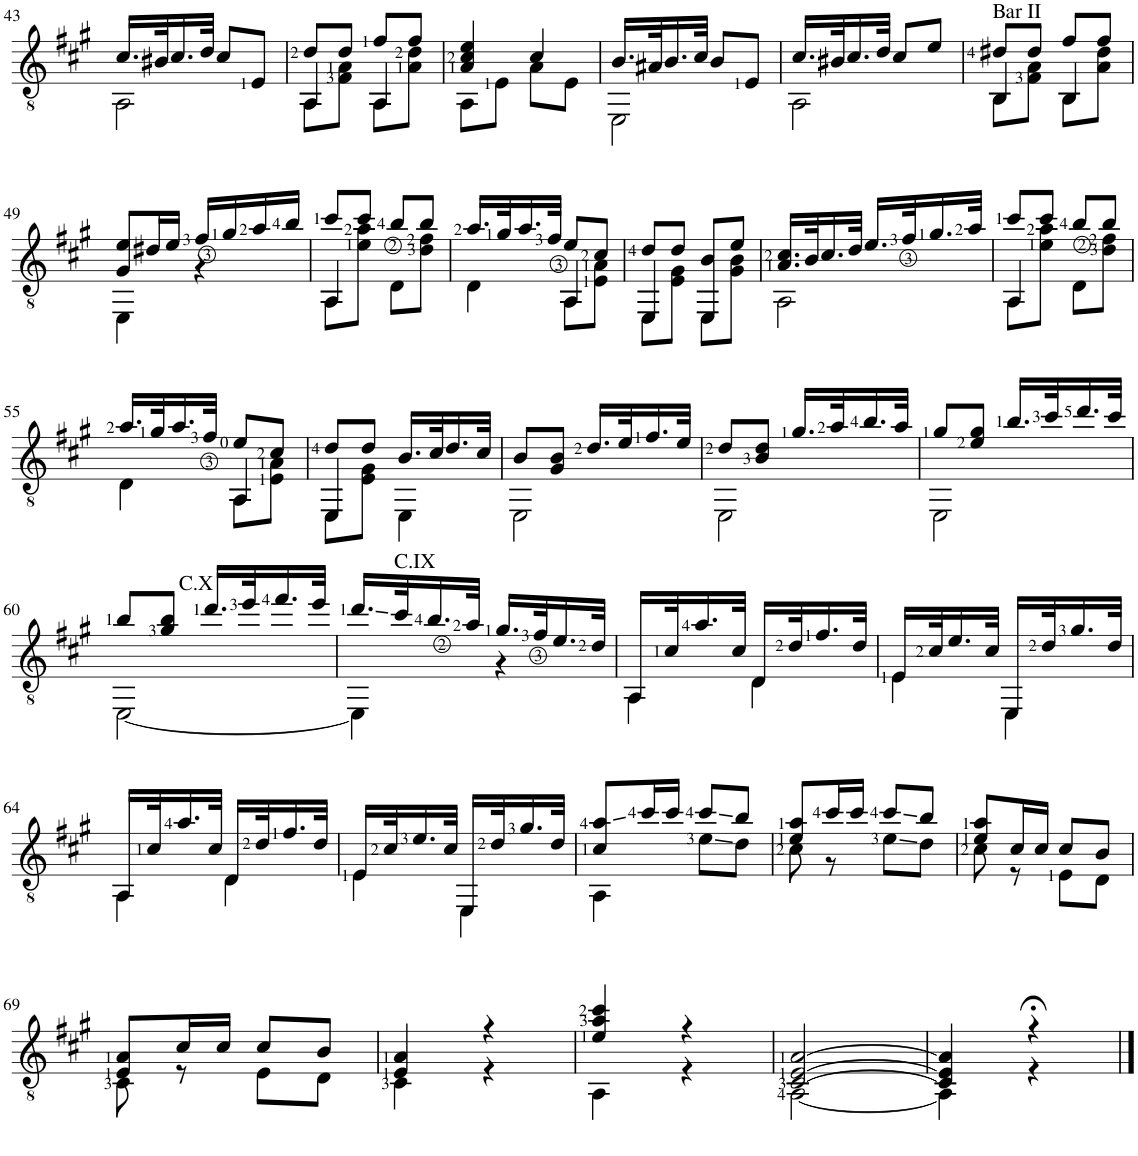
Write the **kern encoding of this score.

**kern
*part1
*staff1
*I"Guitar
*I'Guit.
!!LO:PB:g=z
*clefGv2
*k[f#c#g#]
*M2/4
=43
*^
16.c#/LL	2AA\
32B#X/K	.
16.c#/	.
32d/JJk	.
8c#/L	.
8E/J	.
=44	=44
*	*^
8d/L	8AA\L	4AA/
8d/J	8F#\ 8A\J	.
8f#/L	8AA\L	4AA/
8f#/J	8A\ 8d\J	.
*	*v	*v
=45	=45
4A/ 4c#/ 4e/	8AA\L
.	8E\J
4c#/	8A\L
.	8E\J
=46	=46
16.B/LL	2EE\
32A#X/K	.
16.B/	.
32c#/JJk	.
8B/L	.
8E/J	.
=47	=47
16.c#/LL	2AA\
32B#X/K	.
16.c#/	.
32d/JJk	.
8c#/L	.
8e/J	.
=48	=48
*	*^
!LO:TX:a:t=Bar II	!	!
8d#X/L	8BB\L	4BB/
8d#/J	8F#\ 8A\J	.
8f#/L	8BB\L	4BB/
8f#/J	8A\ 8d#\J	.
*	*v	*v
!!LO:LB:g=z
=49	=49
8G#/ 8e/L	4EE\
16d#X/L	.
16e/JJ	.
16f#/LL	4r
16g#/	.
16a/	.
16b/JJ	.
=50	=50
*	*^
8cc#/L	8AA\L	4AA/
8cc#/J	8e\ 8a\J	.
8b/L	8D\L	4ryy
8b/J	8d\ 8f#\J	.
=51	=51	=51
16.a/LL	4D\	4ryy
32g#/K	.	.
16.a/	.	.
32f#/JJk	.	.
8e/L	8AA\L	4AA/
8c#/J	8E\ 8A\J	.
=52	=52	=52
8d/L	8EE\L	4EE/
8d/J	8E\ 8G#\J	.
8B/L	8EE\L	4EE/
8e/J	8G#\ 8B\J	.
*	*v	*v
=53	=53
16.A/ 16.c#/LL	2AA\
32B/K	.
16.c#/	.
32d/JJk	.
16.e/LL	.
32f#/K	.
16.g#/	.
32a/JJk	.
=54	=54
*	*^
8cc#/L	8AA\L	4AA/
8cc#/J	8e\ 8a\J	.
8b/L	8D\L	4ryy
8b/J	8d\ 8f#\J	.
!!LO:LB:g=z	!!	!!
=55	=55	=55
16.a/LL	4D\	4ryy
32g#/K	.	.
16.a/	.	.
32f#/JJk	.	.
8e/L	8AA\L	4AA/
8c#/J	8E\ 8A\J	.
=56	=56	=56
8d/L	8EE\L	4EE/
8d/J	8E\ 8G#\J	.
16.B/LL	4EE\	4ryy
32c#/K	.	.
16.d/	.	.
32c#/JJk	.	.
*	*v	*v
=57	=57
8B/L	2EE\
8G#/ 8B/J	.
16.d/LL	.
32e/K	.
16.f#/	.
32e/JJk	.
=58	=58
8d/L	2EE\
8B/ 8d/J	.
16.g#/LL	.
32a/K	.
16.b/	.
32a/JJk	.
=59	=59
8g#/L	2EE\
8e/ 8g#/J	.
16.b/LL	.
32cc#/K	.
16.dd/	.
32cc#/JJk	.
!!LO:LB:g=z	!!
=60	=60
8b/L	[2EE\
8g#/ 8b/J	.
!LO:TX:a:t=C.X	!
16.dd/LL	.
32ee/K	.
16.ff#/	.
32ee/JJk	.
=61	=61
16.dd/LL	4EE\]
!LO:TX:a:t=C.IX	!
32cc#/K	.
16.b/	.
32a/JJk	.
16.g#/LL	4r
32f#/K	.
16.e/	.
32d/JJk	.
=62	=62
16.AA/LL	4AA\
32c#/K	.
16.a/	.
32c#/JJk	.
16.D/LL	4D\
32d/K	.
16.f#/	.
32d/JJk	.
=63	=63
16.E/LL	4E\
32c#/K	.
16.e/	.
32c#/JJk	.
16.EE/LL	4EE\
32d/K	.
16.g#/	.
32d/JJk	.
!!LO:LB:g=z	!!
=64	=64
16.AA/LL	4AA\
32c#/K	.
16.a/	.
32c#/JJk	.
16.D/LL	4D\
32d/K	.
16.f#/	.
32d/JJk	.
=65	=65
16.E/LL	4E\
32c#/K	.
16.e/	.
32c#/JJk	.
16.EE/LL	4EE\
32d/K	.
16.g#/	.
32d/JJk	.
=66	=66
8c#/ 8a/L	4AA\
16cc#/L	.
16cc#/JJ	.
8cc#/L	8e\L
8b/J	8d\J
=67	=67
8e/ 8a/L	8c#\
16cc#/L	8r
16cc#/JJ	.
8cc#/L	8e\L
8b/J	8d\J
=68	=68
8e/ 8a/L	8c#\
16c#/L	8r
16c#/JJ	.
8c#/L	8E\L
8B/J	8D\J
!!LO:LB:g=z	!!
=69	=69
8E/ 8A/L	8C#\
16c#/L	8r
16c#/JJ	.
8c#/L	8E\L
8B/J	8D\J
=70	=70
4E/ 4A/	4C#\
4r	4r
=71	=71
4e/ 4a/ 4cc#/	4AA\
4r	4r
=72	=72
[2C#/ [2E/ [2A/	[2AA\
=73	=73
4C#/] 4E/] 4A/]	4AA\]
4r;<	4r
*v	*v
==
*-
